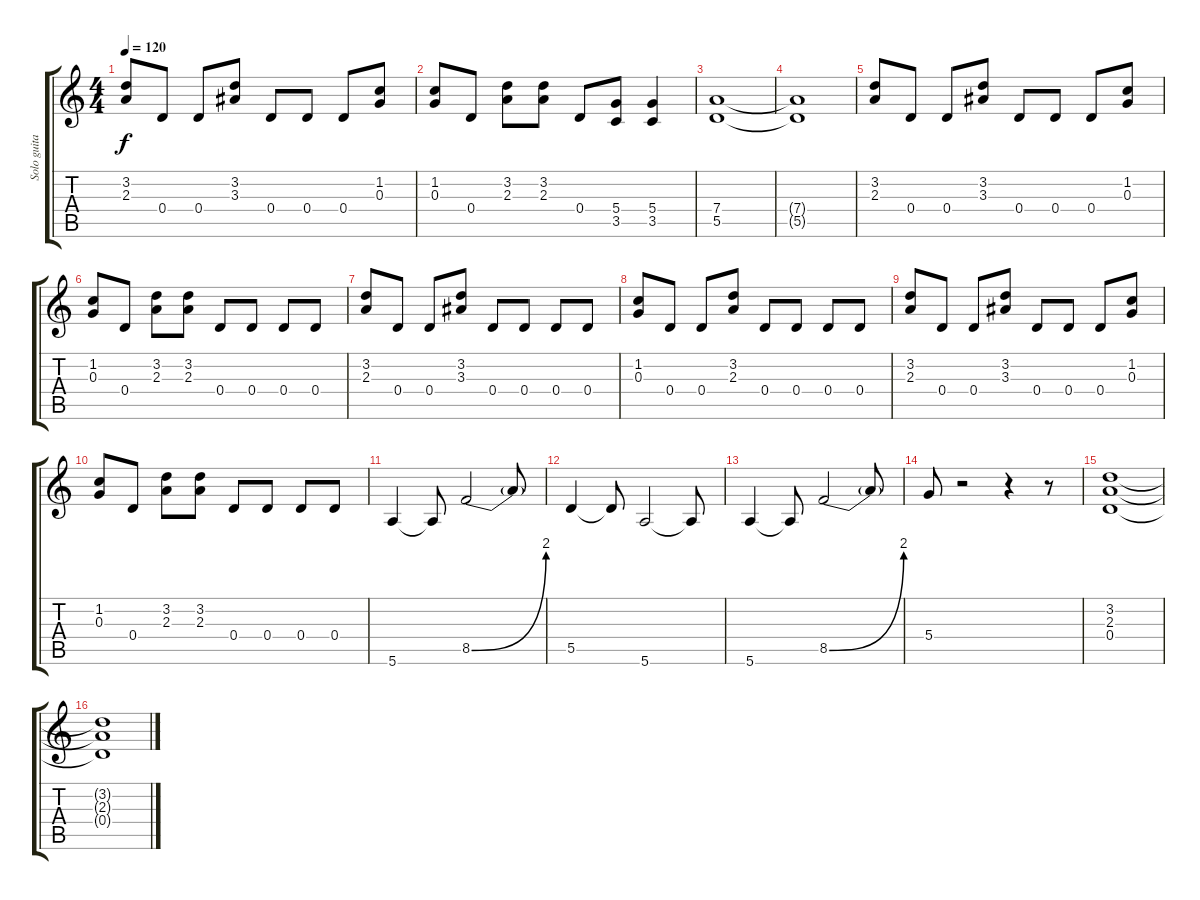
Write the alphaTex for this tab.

\track ("Solo guitar" "Solo guita") {instrument distortionguitar}
\staff {score tabs}
\tuning (E4 B3 G3 D3 A2 E2) {hide}
\ts (4 4)
\tempo 120
\clef g2
\ks c
(3.2 2.3).8{dy f} 0.4.8 0.4.8 (3.2 3.3).8 0.4.8 0.4.8 0.4.8 (1.2 0.3).8 |
(1.2 0.3).8 0.4.8 (3.2 2.3).8 (3.2 2.3).8 0.4.8 (5.4 3.5).8 (5.4 3.5).4 |
(7.4 5.5).1 |
(7.4{t} 5.5{t}).1 |
(3.2 2.3).8 0.4.8 0.4.8 (3.2 3.3).8 0.4.8 0.4.8 0.4.8 (1.2 0.3).8 |
(1.2 0.3).8 0.4.8 (3.2 2.3).8 (3.2 2.3).8 0.4.8 0.4.8 0.4.8 0.4.8 |
(3.2 2.3).8 0.4.8 0.4.8 (3.2 3.3).8 0.4.8 0.4.8 0.4.8 0.4.8 |
(1.2 0.3).8 0.4.8 0.4.8 (3.2 2.3).8 0.4.8 0.4.8 0.4.8 0.4.8 |
(3.2 2.3).8 0.4.8 0.4.8 (3.2 3.3).8 0.4.8 0.4.8 0.4.8 (1.2 0.3).8 |
(1.2 0.3).8 0.4.8 (3.2 2.3).8 (3.2 2.3).8 0.4.8 0.4.8 0.4.8 0.4.8 |
5.6.4 5.6{t}.8 8.5{be (bend 0 0 60 8)}.2 8.5{t}.8 |
5.5.4 5.5{t}.8 5.6.2 5.6{t}.8 |
5.6.4 5.6{t}.8 8.5{be (bend 0 0 60 8)}.2 8.5{t}.8 |
5.4.8 r.2 r.4 r.8 |
(3.2 2.3 0.4).1 |
(3.2{t} 2.3{t} 0.4{t}).1
